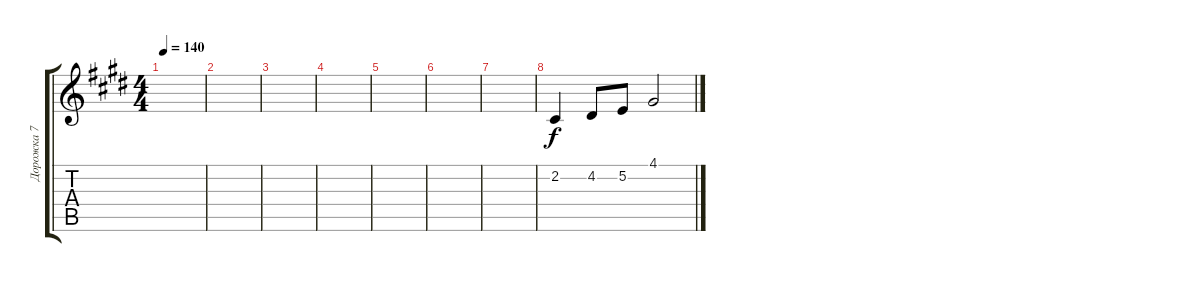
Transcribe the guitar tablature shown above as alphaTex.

\track ("Дорожка 7" "Дорожка 7") {instrument harmonica}
\staff {score tabs}
\tuning (E4 B3 G3 D3 A2 E2) {hide}
\ts (4 4)
\tempo 140
\clef g2
\ks c#minor
|
|
|
|
|
|
|
2.2.4 4.2.8 5.2.8 4.1.2
